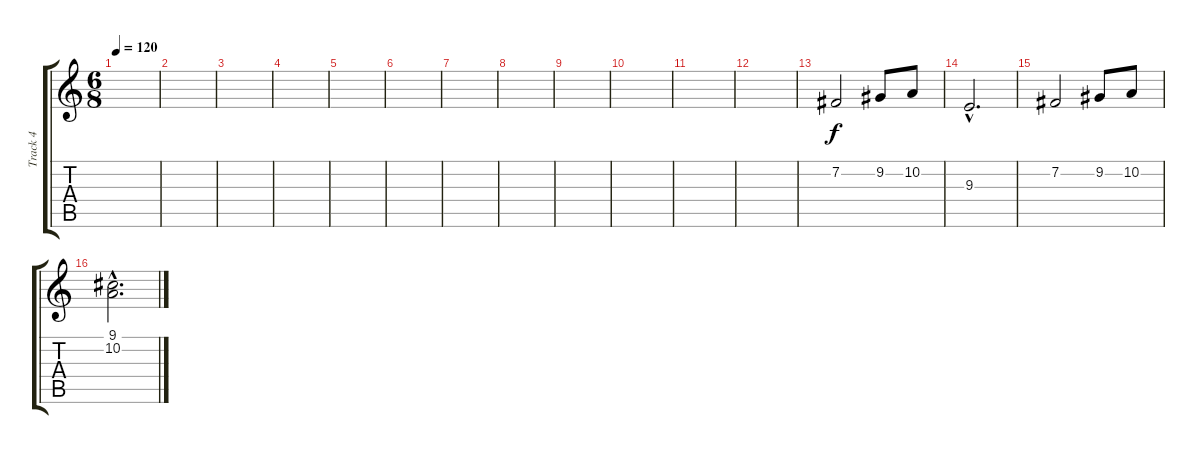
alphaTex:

\track ("Track 4" "Track 4") {instrument panflute}
\staff {score tabs}
\tuning (E4 B3 G3 D3 A2 E2) {hide}
\ts (6 8)
\tempo 120
\clef g2
\ks c
|
|
|
|
|
|
|
|
|
|
|
|
7.2.2{dy f} 9.2.8 10.2.8 |
9.3{hac}.2{d} |
7.2.2 9.2.8 10.2.8 |
(9.1{hac} 10.2{hac}).2{d}
